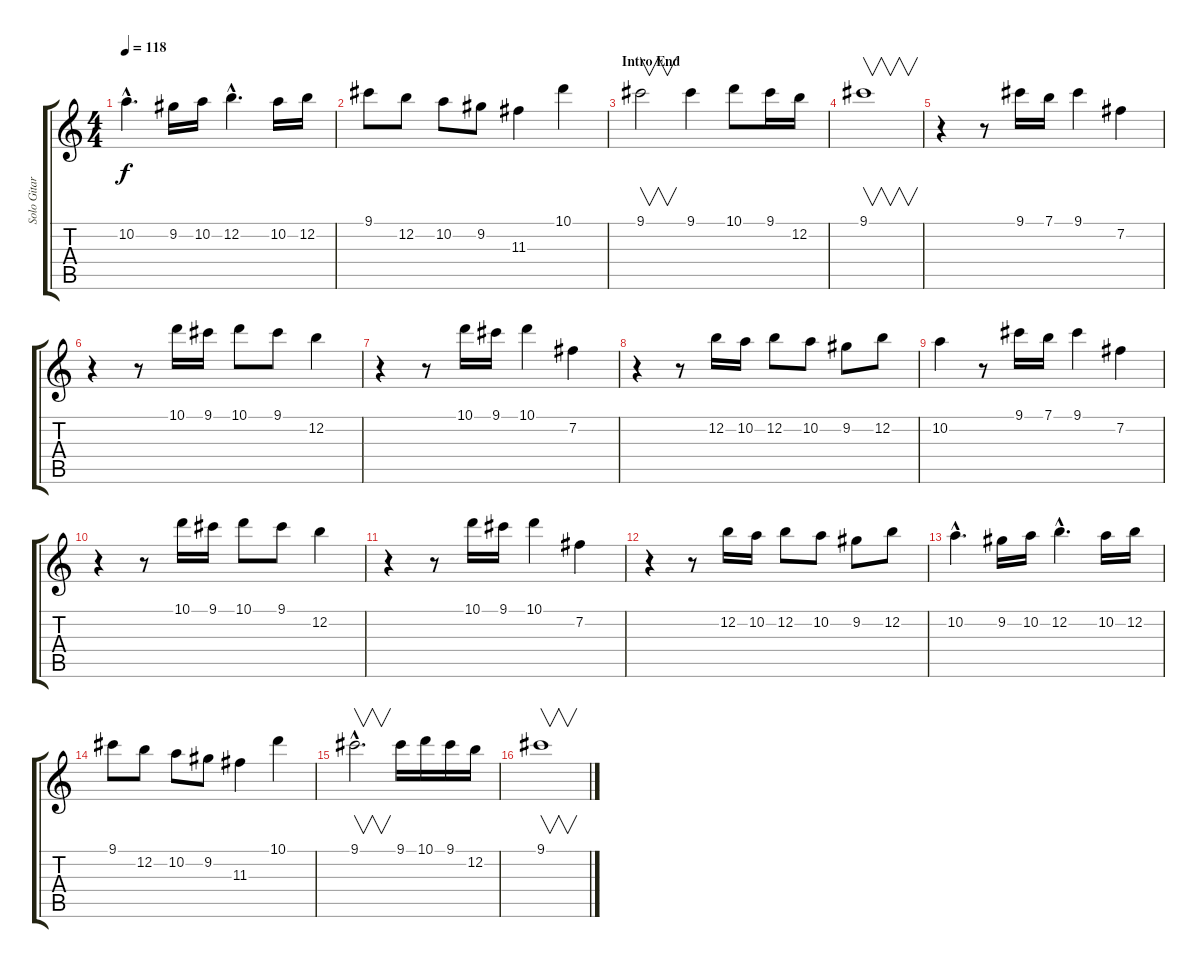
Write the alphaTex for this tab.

\track ("Solo Gitar" "Solo Gitar") {instrument overdrivenguitar}
\staff {score tabs}
\tuning (E4 B3 G3 D3 A2 E2) {hide}
\ts (4 4)
\tempo 118
\clef g2
\ks c
10.2{hac}.4{d dy f} 9.2.16 10.2.16 12.2{hac}.4{d} 10.2.16 12.2.16 |
9.1.8 12.2.8 10.2.8 9.2.8 11.3.4 10.1.4 |
\section ("" "Intro End")
9.1.2{v} 9.1.4 10.1.8 9.1.16 12.2.16 |
9.1.1{v} |
r.4 r.8 9.1.16 7.1.16 9.1.4 7.2.4 |
r.4 r.8 10.1.16 9.1.16 10.1.8 9.1.8 12.2.4 |
r.4 r.8 10.1.16 9.1.16 10.1.4 7.2.4 |
r.4 r.8 12.2.16 10.2.16 12.2.8 10.2.8 9.2.8 12.2.8 |
10.2.4 r.8 9.1.16 7.1.16 9.1.4 7.2.4 |
r.4 r.8 10.1.16 9.1.16 10.1.8 9.1.8 12.2.4 |
r.4 r.8 10.1.16 9.1.16 10.1.4 7.2.4 |
r.4 r.8 12.2.16 10.2.16 12.2.8 10.2.8 9.2.8 12.2.8 |
10.2{hac}.4{d} 9.2.16 10.2.16 12.2{hac}.4{d} 10.2.16 12.2.16 |
9.1.8 12.2.8 10.2.8 9.2.8 11.3.4 10.1.4 |
9.1{hac}.2{v d} 9.1.16 10.1.16 9.1.16 12.2.16 |
9.1.1{v}
